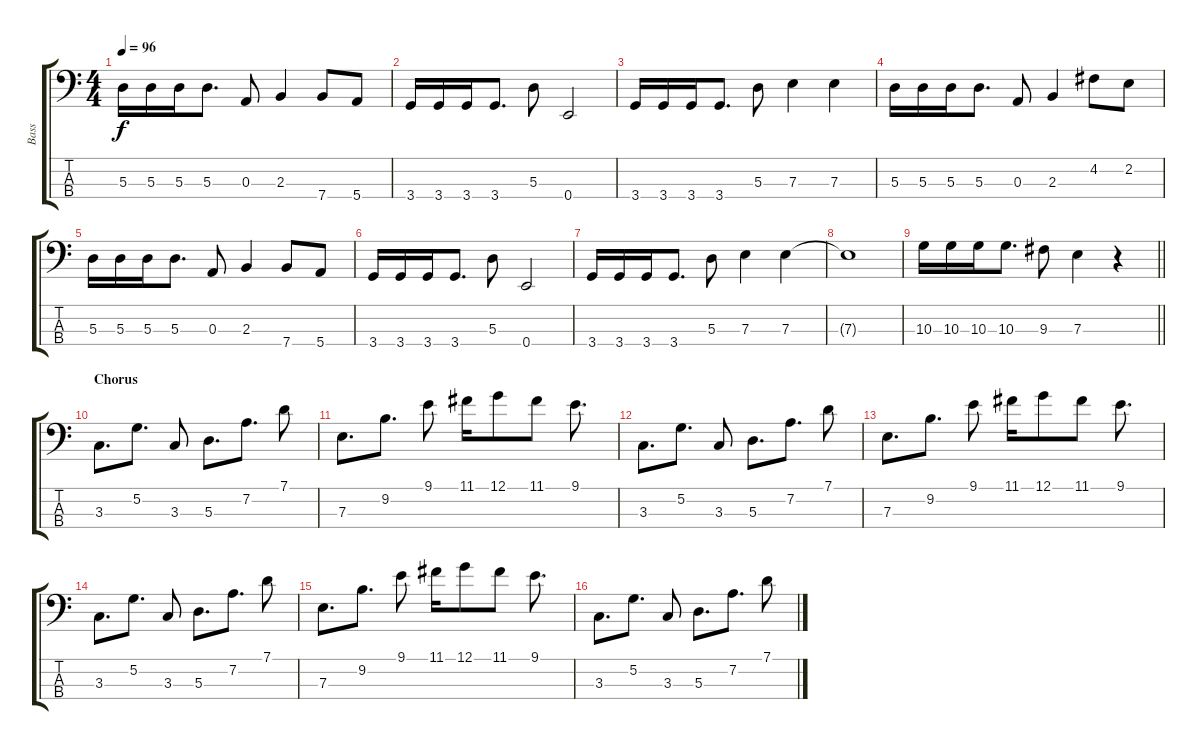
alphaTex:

\track ("Bass" "Bass") {instrument electricbassfinger}
\staff {score tabs}
\tuning (G2 D2 A1 E1) {hide}
\ts (4 4)
\tempo 96
\clef f4
\ks c
5.3.16{dy f} 5.3.16 5.3.16 5.3.8{d} 0.3.8 2.3.4 7.4.8 5.4.8 |
3.4.16 3.4.16 3.4.16 3.4.8{d} 5.3.8 0.4.2 |
3.4.16 3.4.16 3.4.16 3.4.8{d} 5.3.8 7.3.4 7.3.4 |
5.3.16 5.3.16 5.3.16 5.3.8{d} 0.3.8 2.3.4 4.2.8 2.2.8 |
5.3.16 5.3.16 5.3.16 5.3.8{d} 0.3.8 2.3.4 7.4.8 5.4.8 |
3.4.16 3.4.16 3.4.16 3.4.8{d} 5.3.8 0.4.2 |
3.4.16 3.4.16 3.4.16 3.4.8{d} 5.3.8 7.3.4 7.3.4 |
7.3{t}.1 |
\barLineRight lightlight
10.3.16 10.3.16 10.3.16 10.3.8{d} 9.3.8 7.3.4 r.4 |
\section ("" "Chorus")
3.3.8{d} 5.2.8{d} 3.3.8 5.3.8{d} 7.2.8{d} 7.1.8 |
7.3.8{d} 9.2.8{d} 9.1.8 11.1.16 12.1.8 11.1.8 9.1.8{d} |
3.3.8{d} 5.2.8{d} 3.3.8 5.3.8{d} 7.2.8{d} 7.1.8 |
7.3.8{d} 9.2.8{d} 9.1.8 11.1.16 12.1.8 11.1.8 9.1.8{d} |
3.3.8{d} 5.2.8{d} 3.3.8 5.3.8{d} 7.2.8{d} 7.1.8 |
7.3.8{d} 9.2.8{d} 9.1.8 11.1.16 12.1.8 11.1.8 9.1.8{d} |
3.3.8{d} 5.2.8{d} 3.3.8 5.3.8{d} 7.2.8{d} 7.1.8
